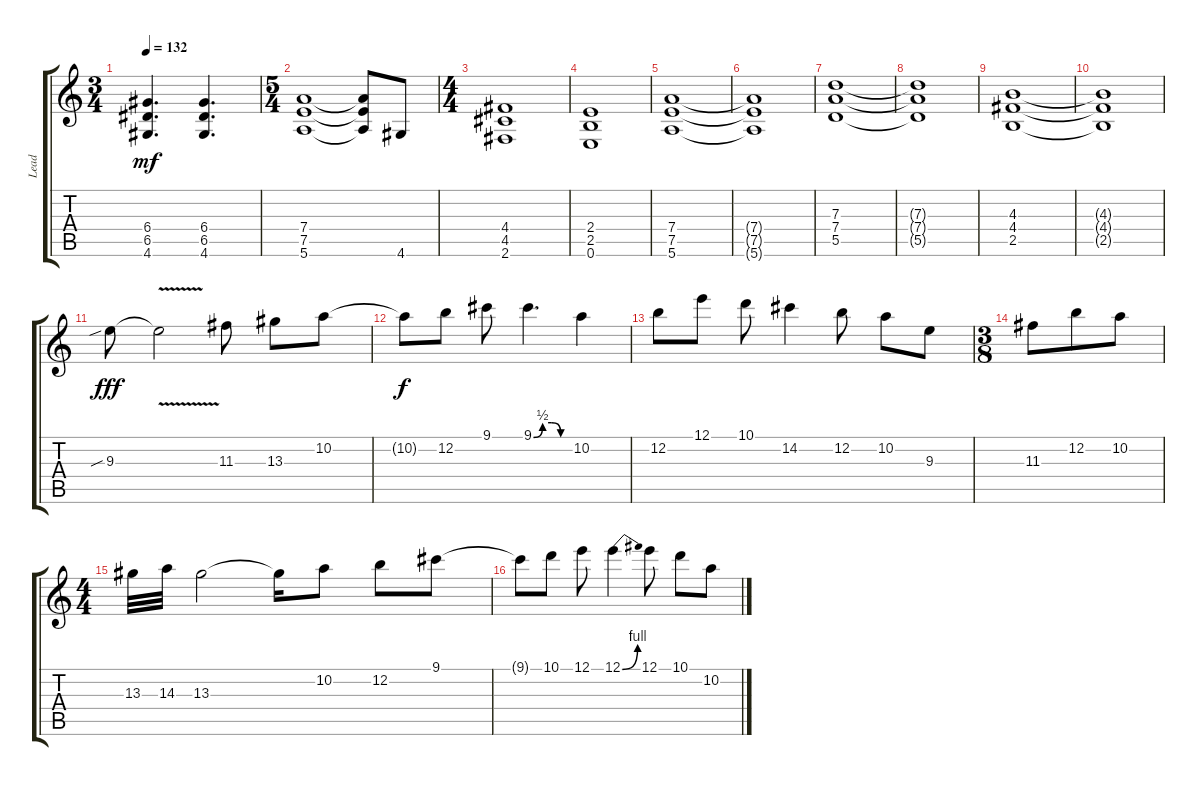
\track ("Lead" "Lead") {instrument distortionguitar}
\staff {score tabs}
\tuning (E4 B3 G3 D3 A2 E2) {hide}
\ts (3 4)
\tempo 132
\clef g2
\ks c
(6.4 6.5 4.6).4{d dy mf} (6.4 6.5 4.6).4{d} |
\ts (5 4)
(7.4 7.5 5.6).1 (7.4{t} 7.5{t} 5.6{t}).8 4.6.8 |
\ts (4 4)
(4.4 4.5 2.6).1 |
(2.4 2.5 0.6).1 |
(7.4 7.5 5.6).1 |
(7.4{t} 7.5{t} 5.6{t}).1 |
(7.3 7.4 5.5).1 |
(7.3{t} 7.4{t} 5.5{t}).1 |
(4.3 4.4 2.5).1 |
(4.3{t} 4.4{t} 2.5{t}).1 |
9.3{sib}.8{dy fff volume 12} 9.3{v t}.2 11.3.8 13.3.8 10.2.8 |
10.2{t}.8{dy f} 12.2.8 9.1.8 9.1{be (custom 0 0 15 2 30 2 45 0 60 0)}.4{d} 10.2.4 |
12.2.8 12.1.8 10.1.8 14.2.4 12.2.8 10.2.8 9.3.8 |
\ts (3 8)
11.3.8 12.2.8 10.2.8 |
\ts (4 4)
13.3.32 14.3.32 13.3.2 13.3{t}.16 10.2.8 12.2.8 9.1.8 |
9.1{t}.8 10.1.8 12.1.8 12.1{be (bend 0 0 60 4)}.4 12.1.8 10.1.8 10.2.8
